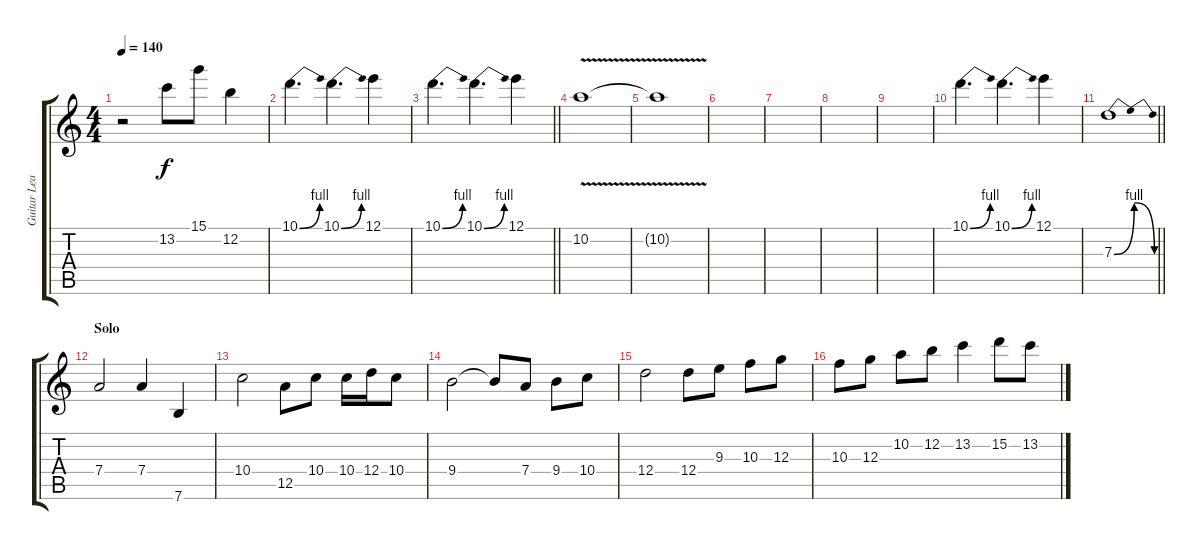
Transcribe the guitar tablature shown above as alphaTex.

\track ("Guitar Lead" "Guitar Lea") {instrument distortionguitar}
\staff {score tabs}
\tuning (E4 B3 G3 D3 A2 E2) {hide}
\ts (4 4)
\tempo 140
\clef g2
\ks c
r.2{dy f} 13.2.8 15.1.8 12.2.4 |
10.1{be (bend 0 0 60 4)}.4{d} 10.1{be (bend 0 0 60 4)}.4{d} 12.1.4 |
\barLineRight lightlight
10.1{be (bend 0 0 60 4)}.4{d} 10.1{be (bend 0 0 60 4)}.4{d} 12.1.4 |
10.2{v}.1 |
10.2{t}.1 |
|
|
|
|
10.1{be (bend 0 0 60 4)}.4{d} 10.1{be (bend 0 0 60 4)}.4{d} 12.1.4 |
\barLineRight lightlight
7.3{be (bendrelease 0 0 15 4 35 4 60 0)}.1 |
\section ("" "Solo")
7.4.2 7.4.4 7.6.4 |
10.4.2 12.5.8 10.4.8 10.4.16 12.4.16 10.4.8 |
9.4.2 9.4{t}.8 7.4.8 9.4.8 10.4.8 |
12.4.2 12.4.8 9.3.8 10.3.8 12.3.8 |
10.3.8 12.3.8 10.2.8 12.2.8 13.2.4 15.2.8 13.2.8
